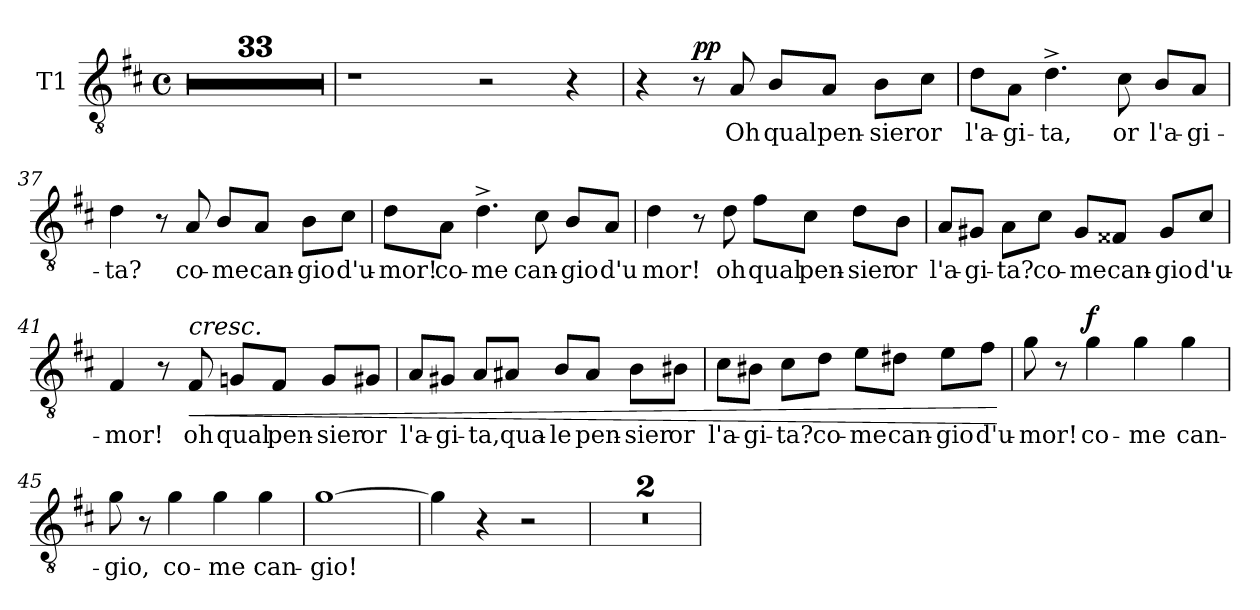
**kern	**text	**dynam
*part1	*part1	*part1
*staff1	*staff1	*staff1
*I"T1	*	*
*I'T1	*	*
*clefGv2	*	*
*k[f#c#]	*	*
*M4/4	*	*
*met(c)	*	*
=1	=1	=1
1r	.	.
=2	=2	=2
1r	.	.
=3	=3	=3
1r	.	.
!!LO:LB:g=z
=4	=4	=4
1r	.	.
=5	=5	=5
1r	.	.
=6	=6	=6
1r	.	.
!!LO:LB:g=z
=7	=7	=7
1r	.	.
=8	=8	=8
1r	.	.
=9	=9	=9
1r	.	.
!!LO:LB:g=z
=10	=10	=10
1r	.	.
=11	=11	=11
1r	.	.
=12	=12	=12
1r	.	.
!!LO:PB:g=z
=13	=13	=13
1r	.	.
=14	=14	=14
1r	.	.
=15	=15	=15
1r	.	.
!!LO:LB:g=z
=16	=16	=16
1r	.	.
=17	=17	=17
1r	.	.
!!LO:LB:g=z
=18	=18	=18
1r	.	.
=19	=19	=19
1r	.	.
=20	=20	=20
1r	.	.
!!LO:LB:g=z
=21	=21	=21
1r	.	.
=22	=22	=22
1r	.	.
=23	=23	=23
1r	.	.
!!LO:PB:g=z
=24	=24	=24
1r	.	.
=25	=25	=25
1r	.	.
=26	=26	=26
1r	.	.
!!LO:LB:g=z
=27	=27	=27
1r	.	.
=28	=28	=28
1r	.	.
=29	=29	=29
1r	.	.
!!LO:LB:g=z
=30	=30	=30
1r	.	.
=31	=31	=31
1r	.	.
=32	=32	=32
1r	.	.
!!LO:PB:g=z
=33	=33	=33
1r	.	.
=34	=34	=34
1r	.	.
2r	.	.
4r	.	.
=35	=35	=35
4r	.	.
!	!	!LO:DY:a
8r	.	pp
8A/	Oh	.
8B/L	qual	.
8A/J	pen-	.
8B\L	-sier	.
8c#\J	or	.
!!LO:PB:g=z
=36	=36	=36
8d\L	l'a-	.
8A\J	-gi-	.
4.d^\	-ta,	.
8c#\	or	.
8B/L	l'a-	.
8A/J	-gi-	.
=37	=37	=37
4d\	-ta?	.
8r	.	.
8A/	co-	.
8B/L	-me	.
8A/J	can-	.
8B\L	-gio	.
8c#\J	d'u-	.
!!LO:PB:g=z
=38	=38	=38
8d\L	-mor!	.
8A\J	co-	.
4.d^\	-me	.
8c#\	can-	.
8B/L	-gio	.
8A/J	d'u	.
=39	=39	=39
4d\	-mor!	.
8r	.	.
8d\	oh	.
8f#\L	qual	.
8c#\J	pen-	.
8d\L	-sier	.
8B\J	or	.
!!LO:PB:g=z
=40	=40	=40
8A/L	l'a-	.
8G#X/J	-gi-	.
8A\L	-ta?	.
8c#\J	co-	.
8G#/L	-me	.
8F##X/J	can-	.
8G#/L	-gio	.
8c#/J	d'u-	.
=41	=41	=41
4F#/	-mor!	.
8r	.	.
!LO:TX:a:i:t=cresc.	!	!
!	!	!LO:HP:b
8F#/	oh	<
8Gn/L	qual	.
8F#/J	pen-	.
8G/L	-sier	.
8G#X/J	or	.
!!LO:PB:g=z
=42	=42	=42
8A/L	l'a-	.
8G#X/J	-gi-	.
8A/L	-ta,	.
8A#X/J	qua-	.
8B/L	-le	.
8A#/J	pen-	.
8B\L	-sier	.
8B#X\J	or	.
=43	=43	=43
8c#\L	l'a-	.
8B#X\J	-gi-	.
8c#\L	-ta?	.
8d\J	co-	.
8e\L	-me	.
8d#X\J	can-	.
8e\L	-gio	.
8f#\J	d'u-	.
.	.	[
=44	=44	=44
8g\	-mor!	.
8r	.	.
!	!	!LO:DY:a
4g\	co-	f
4g\	-me	.
4g\	can-	.
!!LO:PB:g=z
=45	=45	=45
8g\	-gio,	.
8r	.	.
4g\	co-	.
4g\	-me	.
4g\	can-	.
=46	=46	=46
[1g	-gio!	.
=47	=47	=47
4g\]	.	.
4r	.	.
2r	.	.
=48	=48	=48
1r	.	.
!!LO:LB:g=z
=49	=49	=49
1r	.	.
=	=	=
*-	*-	*-
